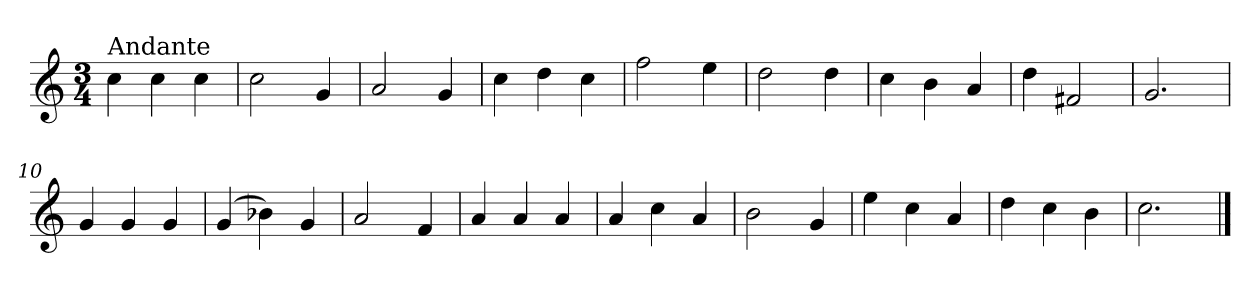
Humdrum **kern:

**kern
*part1
*staff1
*clefG2
*k[]
*C:
*M3/4
=1
!LO:TX:a:t=Andante
4cc\
4cc\
4cc\
=2
2cc\
4g/
=3
2a/
4g/
=4
4cc\
4dd\
4cc\
=5
2ff\
4ee\
=6
2dd\
4dd\
=7
4cc\
4b\
4a/
=8
4dd\
2f#X/
!!LO:LB:g=z
=9
2.g/
=10
4g/
4g/
4g/
=11
(>4g/
4b-X\)
4g/
=12
2a/
4f/
=13
4a/
4a/
4a/
=14
4a/
4cc\
4a/
=15
2b\
4g/
=16
4ee\
4cc\
4a/
!!LO:LB:g=z
=17
4dd\
4cc\
4b\
=18
2.cc\
==
*-
